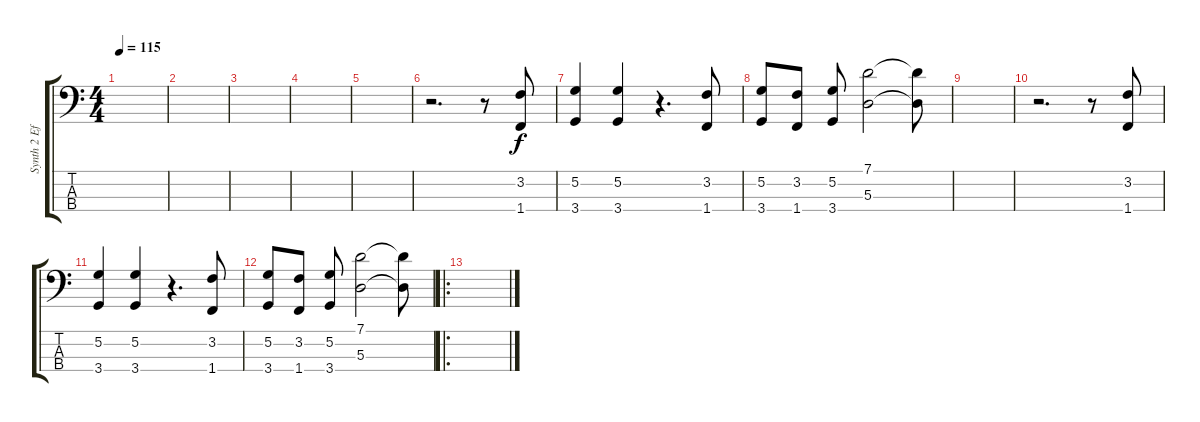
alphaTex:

\track ("Synth 2 Effect" "Synth 2 Ef") {instrument electricbasspick}
\staff {score tabs}
\tuning (G2 D2 A1 E1) {hide}
\ts (4 4)
\tempo 115
\clef f4
\ks c
|
|
|
|
|
r.2{d} r.8 (3.2 1.4).8 |
(5.2 3.4).4 (5.2 3.4).4 r.4{d} (3.2 1.4).8 |
(5.2 3.4).8 (3.2 1.4).8 (5.2 3.4).8 (7.1 5.3).2 (7.1{t} 5.3{t}).8 |
|
r.2{d} r.8 (3.2 1.4).8 |
(5.2 3.4).4 (5.2 3.4).4 r.4{d} (3.2 1.4).8 |
(5.2 3.4).8 (3.2 1.4).8 (5.2 3.4).8 (7.1 5.3).2 (7.1{t} 5.3{t}).8 |
\ro
